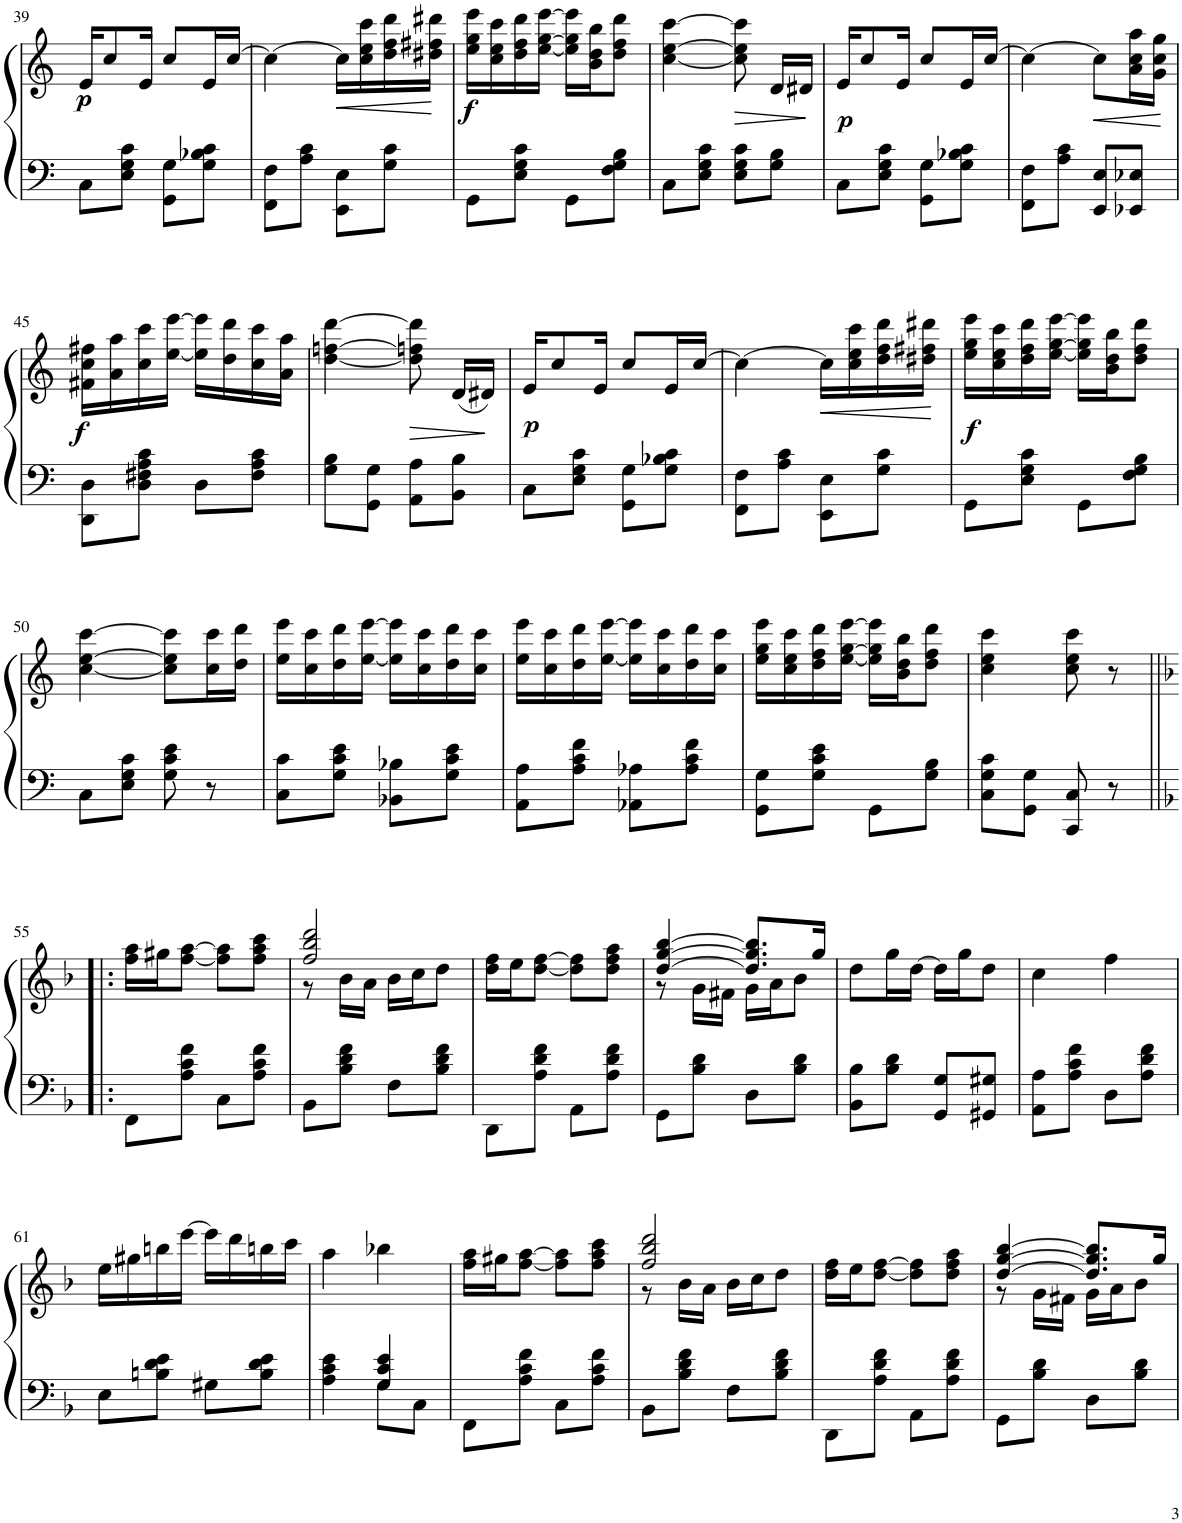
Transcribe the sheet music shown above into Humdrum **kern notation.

**kern	**kern	**dynam
*part1	*part1	*part1
*staff2	*staff1	*staff1/2
*I"Piano	*	*
*I'Pno	*	*
!!LO:PB:g=z
*clefF4	*clefG2	*
*k[]	*k[]	*
*M2/4	*M2/4	*
=39	=39	=39
!	!	!LO:DY:b
8C\L	16e/KL	p
.	8cc/	.
8E\ 8G\ 8c\J	.	.
.	16e/Jk	.
8GG\ 8G\L	8cc/L	.
8G\ 8B-X\ 8c\J	16e/L	.
.	[16cc/JJ	.
=40	=40	=40
8FF\ 8F\L	4cc\_	.
8A\ 8c\J	.	.
!	!	!LO:HP:b
8EE\ 8E\L	16cc\LL]	<
.	16cc\ 16ee\ 16ccc\	.
8G\ 8c\J	16dd\ 16ff\ 16ddd\	.
.	16dd#X\ 16ff#X\ 16ddd#X\JJ	[
=41	=41	=41
!	!	!LO:DY:b
8GG\L	16ee\ 16gg\ 16eee\LL	f
.	16cc\ 16ee\ 16ccc\	.
8E\ 8G\ 8c\J	16dd\ 16ff\ 16ddd\	.
.	[16ee\ [16gg\ [16eee\JJ	.
8GG\L	16ee\] 16gg\] 16eee\]LL	.
.	16b\ 16dd\ 16bb\J	.
8F\ 8G\ 8B\J	8dd\ 8ff\ 8ddd\J	.
=42	=42	=42
8C\L	[4cc\ [4ee\ [4ccc\	.
8E\ 8G\ 8c\J	.	.
!	!	!LO:HP:b
8E\ 8G\ 8c\L	8cc\] 8ee\] 8ccc\]	>
8G\ 8B\J	16d/LL	.
.	16d#X/JJ	]
=43	=43	=43
!	!	!LO:DY:b
8C\L	16e/KL	p
.	8cc/	.
8E\ 8G\ 8c\J	.	.
.	16e/Jk	.
8GG\ 8G\L	8cc/L	.
8G\ 8B-X\ 8c\J	16e/L	.
.	[16cc/JJ	.
=44	=44	=44
8FF\ 8F\L	4cc\_	.
8A\ 8c\J	.	.
!	!	!LO:HP:b
8EE/ 8E/L	8cc\L]	<
8EE-X/ 8E-X/J	16a\ 16cc\ 16aa\L	.
.	16g\ 16cc\ 16gg\JJ	[
!!LO:LB:g=z
=45	=45	=45
!	!	!LO:DY:b
8DD\ 8D\L	16f#X\ 16cc\ 16ff#X\LL	f
.	16a\ 16aa\	.
8D\ 8F#X\ 8A\ 8c\J	16cc\ 16ccc\	.
.	[16ee\ [16eee\JJ	.
8D\L	16ee\] 16eee\]LL	.
.	16dd\ 16ddd\	.
8F#\ 8A\ 8c\J	16cc\ 16ccc\	.
.	16a\ 16aa\JJ	.
=46	=46	=46
8G\ 8B\L	[4dd\ [4ffn\ [4ddd\	.
8GG\ 8G\J	.	.
!	!	!LO:HP:b
8AA\ 8A\L	8dd\] 8ffn\] 8ddd\]	>
8BB\ 8B\J	(16d/LL	.
.	16d#X/JJ)	]
=47	=47	=47
!	!	!LO:DY:b
8C\L	16e/KL	p
.	8cc/	.
8E\ 8G\ 8c\J	.	.
.	16e/Jk	.
8GG\ 8G\L	8cc/L	.
8G\ 8B-X\ 8c\J	16e/L	.
.	[16cc/JJ	.
=48	=48	=48
8FF\ 8F\L	4cc\_	.
8A\ 8c\J	.	.
!	!	!LO:HP:b
8EE\ 8E\L	16cc\LL]	<
.	16cc\ 16ee\ 16ccc\	.
8G\ 8c\J	16dd\ 16ff\ 16ddd\	.
.	16dd#X\ 16ff#X\ 16ddd#X\JJ	[
=49	=49	=49
!	!	!LO:DY:b
8GG\L	16ee\ 16gg\ 16eee\LL	f
.	16cc\ 16ee\ 16ccc\	.
8E\ 8G\ 8c\J	16dd\ 16ff\ 16ddd\	.
.	[16ee\ [16gg\ [16eee\JJ	.
8GG\L	16ee\] 16gg\] 16eee\]LL	.
.	16b\ 16dd\ 16bb\J	.
8F\ 8G\ 8B\J	8dd\ 8ff\ 8ddd\J	.
!!LO:LB:g=z
=50	=50	=50
8C\L	[4cc\ [4ee\ [4ccc\	.
8E\ 8G\ 8c\J	.	.
8G\ 8c\ 8e\	8cc\] 8ee\] 8ccc\]L	.
8r	16cc\ 16ccc\L	.
.	16dd\ 16ddd\JJ	.
=51	=51	=51
8C\ 8c\L	16ee\ 16eee\LL	.
.	16cc\ 16ccc\	.
8G\ 8c\ 8e\J	16dd\ 16ddd\	.
.	[16ee\ [16eee\JJ	.
8BB-X\ 8B-X\L	16ee\] 16eee\]LL	.
.	16cc\ 16ccc\	.
8G\ 8c\ 8e\J	16dd\ 16ddd\	.
.	16cc\ 16ccc\JJ	.
=52	=52	=52
8AA\ 8A\L	16ee\ 16eee\LL	.
.	16cc\ 16ccc\	.
8A\ 8c\ 8f\J	16dd\ 16ddd\	.
.	[16ee\ [16eee\JJ	.
8AA-X\ 8A-X\L	16ee\] 16eee\]LL	.
.	16cc\ 16ccc\	.
8A-\ 8c\ 8f\J	16dd\ 16ddd\	.
.	16cc\ 16ccc\JJ	.
=53	=53	=53
8GG\ 8G\L	16ee\ 16gg\ 16eee\LL	.
.	16cc\ 16ee\ 16ccc\	.
8G\ 8c\ 8e\J	16dd\ 16ff\ 16ddd\	.
.	[16ee\ [16gg\ [16eee\JJ	.
8GG\L	16ee\] 16gg\] 16eee\]LL	.
.	16b\ 16dd\ 16bb\J	.
8G\ 8B\J	8dd\ 8ff\ 8ddd\J	.
=54	=54	=54
8C\ 8G\ 8c\L	4cc\ 4ee\ 4ccc\	.
8GG\ 8G\J	.	.
8CC/ 8C/	8cc\ 8ee\ 8ccc\	.
8r	8r	.
!!LO:LB:g=z
=55!|:	=55!|:	=55!|:
*k[b-]	*k[b-]	*
8FF\L	16ff\ 16aa\LL	.
.	16gg#X\J	.
8A\ 8c\ 8f\J	[8ff\ [8aa\J	.
8C\L	8ff\] 8aa\]L	.
8A\ 8c\ 8f\J	8ff\ 8aa\ 8ccc\J	.
=56	=56	=56
*	*^	*
8BB-\L	2ff/ 2bb-/ 2ddd/	8r	.
8B-\ 8d\ 8f\J	.	16b-\LL	.
.	.	16a\JJ	.
8F\L	.	16b-\LL	.
.	.	16cc\J	.
8B-\ 8d\ 8f\J	.	8dd\J	.
*	*v	*v	*
=57	=57	=57
8DD\L	16dd\ 16ff\LL	.
.	16ee\J	.
8A\ 8d\ 8f\J	[8dd\ [8ff\J	.
8AA\L	8dd\] 8ff\]L	.
8A\ 8d\ 8f\J	8dd\ 8ff\ 8aa\J	.
=58	=58	=58
*	*^	*
8GG\L	[4dd/ [4gg/ [4bb-/	8r	.
8B-\ 8d\J	.	16g\LL	.
.	.	16f#X\JJ	.
8D\L	8.dd/] 8.gg/] 8.bb-/]L	16g\LL	.
.	.	16a\J	.
8B-\ 8d\J	.	8b-\J	.
.	16gg/Jk	.	.
*	*v	*v	*
=59	=59	=59
8BB-\ 8B-\L	8dd\L	.
8B-\ 8d\J	16gg\L	.
.	[16dd\JJ	.
8GG/ 8G/L	16dd\LL]	.
.	16gg\J	.
8GG#X/ 8G#X/J	8dd\J	.
=60	=60	=60
8AA\ 8A\L	4cc\	.
8A\ 8c\ 8f\J	.	.
8D\L	4ff\	.
8A\ 8d\ 8f\J	.	.
!!LO:LB:g=z
=61	=61	=61
8E\L	16ee\LL	.
.	16gg#X\	.
8Bn\ 8d\ 8e\J	16bbn\	.
.	[16eee\JJ	.
8G#X\L	16eee\LL]	.
.	16ddd\	.
8B\ 8d\ 8e\J	16bbn\	.
.	16ccc\JJ	.
=62	=62	=62
*^	*	*
4A\ 4c\ 4e\	4ryy	4aa\	.
4G/ 4c/ 4e/	8G\L	4bb-X\	.
.	8C\J	.	.
*v	*v	*	*
=63	=63	=63
8FF\L	16ff\ 16aa\LL	.
.	16gg#X\J	.
8A\ 8c\ 8f\J	[8ff\ [8aa\J	.
8C\L	8ff\] 8aa\]L	.
8A\ 8c\ 8f\J	8ff\ 8aa\ 8ccc\J	.
=64	=64	=64
*	*^	*
8BB-\L	2ff/ 2bb-/ 2ddd/	8r	.
8B-\ 8d\ 8f\J	.	16b-\LL	.
.	.	16a\JJ	.
8F\L	.	16b-\LL	.
.	.	16cc\J	.
8B-\ 8d\ 8f\J	.	8dd\J	.
*	*v	*v	*
=65	=65	=65
8DD\L	16dd\ 16ff\LL	.
.	16ee\J	.
8A\ 8d\ 8f\J	[8dd\ [8ff\J	.
8AA\L	8dd\] 8ff\]L	.
8A\ 8d\ 8f\J	8dd\ 8ff\ 8aa\J	.
=66	=66	=66
*	*^	*
8GG\L	[4dd/ [4gg/ [4bb-/	8r	.
8B-\ 8d\J	.	16g\LL	.
.	.	16f#X\JJ	.
8D\L	8.dd/] 8.gg/] 8.bb-/]L	16g\LL	.
.	.	16a\J	.
8B-\ 8d\J	.	8b-\J	.
.	16gg/Jk	.	.
*	*v	*v	*
=	=	=
*-	*-	*-
